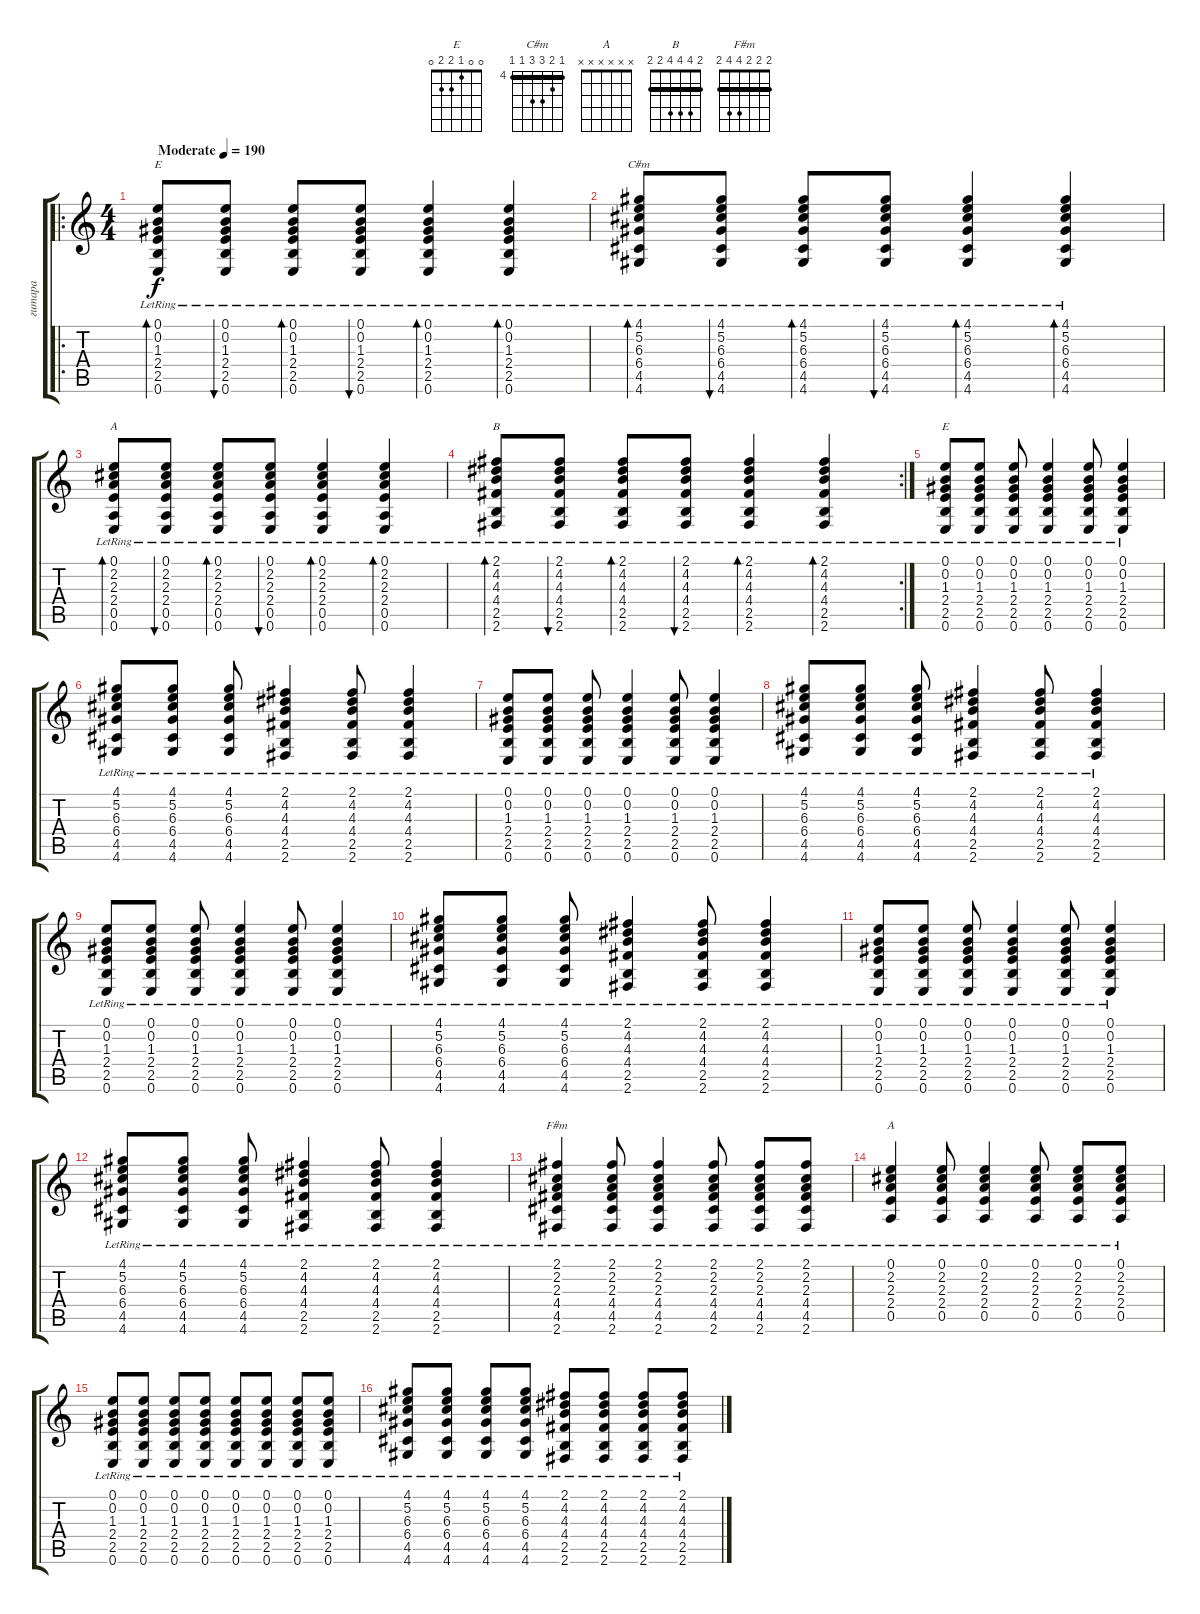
\track ("гитара" "гитара") {instrument acousticguitarnylon}
\staff {score tabs}
\tuning (E4 B3 G3 D3 A2 E2) {hide}
\chord ("E" x x x x x x)
\chord ("C#m" 4 5 6 6 4 4) {firstfret 4 barre 4}
\chord ("A" 0 2 2 2 0 0)
\chord ("B" 2 4 4 4 2 2) {barre 2}
\chord ("E" 0 0 1 2 2 0)
\chord ("F#m" 2 2 2 4 4 2) {barre 2}
\chord ("A" x x x x x x)
\ro
\ts (4 4)
\tempo (190 "Moderate")
\clef g2
\ks c
(0.1{lr} 0.2{lr} 1.3{lr} 2.4{lr} 2.5{lr} 0.6{lr}).8{bd 60 ch "E" dy f instrument acousticguitarnylon} (0.1{lr} 0.2{lr} 1.3{lr} 2.4{lr} 2.5{lr} 0.6{lr}).8{bu 60} (0.1{lr} 0.2{lr} 1.3{lr} 2.4{lr} 2.5{lr} 0.6{lr}).8{bd 60} (0.1{lr} 0.2{lr} 1.3{lr} 2.4{lr} 2.5{lr} 0.6{lr}).8{bu 60} (0.1{lr} 0.2{lr} 1.3{lr} 2.4{lr} 2.5{lr} 0.6{lr}).4{bd 60} (0.1{lr} 0.2{lr} 1.3{lr} 2.4{lr} 2.5{lr} 0.6{lr}).4{bd 60} |
(4.1{lr} 5.2{lr} 6.3{lr} 6.4{lr} 4.5{lr} 4.6{lr}).8{bd 60 ch "C#m"} (4.1{lr} 5.2{lr} 6.3{lr} 6.4{lr} 4.5{lr} 4.6{lr}).8{bu 60} (4.1{lr} 5.2{lr} 6.3{lr} 6.4{lr} 4.5{lr} 4.6{lr}).8{bd 60} (4.1{lr} 5.2{lr} 6.3{lr} 6.4{lr} 4.5{lr} 4.6{lr}).8{bu 60} (4.1{lr} 5.2{lr} 6.3{lr} 6.4{lr} 4.5{lr} 4.6{lr}).4{bd 60} (4.1{lr} 5.2{lr} 6.3{lr} 6.4{lr} 4.5{lr} 4.6{lr}).4{bd 60} |
(0.1{lr} 2.2{lr} 2.3{lr} 2.4{lr} 0.5{lr} 0.6{lr}).8{bd 60 ch "A"} (0.1{lr} 2.2{lr} 2.3{lr} 2.4{lr} 0.5{lr} 0.6{lr}).8{bu 60} (0.1{lr} 2.2{lr} 2.3{lr} 2.4{lr} 0.5{lr} 0.6{lr}).8{bd 60} (0.1{lr} 2.2{lr} 2.3{lr} 2.4{lr} 0.5{lr} 0.6{lr}).8{bu 60} (0.1{lr} 2.2{lr} 2.3{lr} 2.4{lr} 0.5{lr} 0.6{lr}).4{bd 60} (0.1{lr} 2.2{lr} 2.3{lr} 2.4{lr} 0.5{lr} 0.6{lr}).4{bd 60} |
\rc 2
(2.1{lr} 4.2{lr} 4.3{lr} 4.4{lr} 2.5{lr} 2.6{lr}).8{bd 60 ch "B"} (2.1{lr} 4.2{lr} 4.3{lr} 4.4{lr} 2.5{lr} 2.6{lr}).8{bu 60} (2.1{lr} 4.2{lr} 4.3{lr} 4.4{lr} 2.5{lr} 2.6{lr}).8{bd 60} (2.1{lr} 4.2{lr} 4.3{lr} 4.4{lr} 2.5{lr} 2.6{lr}).8{bu 60} (2.1{lr} 4.2{lr} 4.3{lr} 4.4{lr} 2.5{lr} 2.6{lr}).4{bd 60} (2.1{lr} 4.2{lr} 4.3{lr} 4.4{lr} 2.5{lr} 2.6{lr}).4{bd 60} |
(0.1 0.2 1.3{lr} 2.4{lr} 2.5{lr} 0.6).8{ch "E"} (0.1 0.2 1.3{lr} 2.4{lr} 2.5{lr} 0.6).8 (0.1 0.2 1.3{lr} 2.4{lr} 2.5{lr} 0.6).8 (0.1 0.2 1.3{lr} 2.4{lr} 2.5{lr} 0.6).4 (0.1 0.2 1.3{lr} 2.4{lr} 2.5{lr} 0.6).8 (0.1 0.2 1.3{lr} 2.4{lr} 2.5{lr} 0.6).4 |
(4.1 5.2 6.3{lr} 6.4{lr} 4.5{lr} 4.6).8 (4.1 5.2 6.3{lr} 6.4{lr} 4.5{lr} 4.6).8 (4.1 5.2 6.3{lr} 6.4{lr} 4.5{lr} 4.6).8 (2.1 4.2 4.3{lr} 4.4{lr} 2.5{lr} 2.6).4 (2.1 4.2 4.3{lr} 4.4{lr} 2.5{lr} 2.6).8 (2.1 4.2 4.3{lr} 4.4{lr} 2.5{lr} 2.6).4 |
(0.1 0.2 1.3{lr} 2.4{lr} 2.5{lr} 0.6).8 (0.1 0.2 1.3{lr} 2.4{lr} 2.5{lr} 0.6).8 (0.1 0.2 1.3{lr} 2.4{lr} 2.5{lr} 0.6).8 (0.1 0.2 1.3{lr} 2.4{lr} 2.5{lr} 0.6).4 (0.1 0.2 1.3{lr} 2.4{lr} 2.5{lr} 0.6).8 (0.1 0.2 1.3{lr} 2.4{lr} 2.5{lr} 0.6).4 |
(4.1 5.2 6.3{lr} 6.4{lr} 4.5{lr} 4.6).8 (4.1 5.2 6.3{lr} 6.4{lr} 4.5{lr} 4.6).8 (4.1 5.2 6.3{lr} 6.4{lr} 4.5{lr} 4.6).8 (2.1 4.2 4.3{lr} 4.4{lr} 2.5{lr} 2.6).4 (2.1 4.2 4.3{lr} 4.4{lr} 2.5{lr} 2.6).8 (2.1 4.2 4.3{lr} 4.4{lr} 2.5{lr} 2.6).4 |
(0.1 0.2 1.3{lr} 2.4{lr} 2.5{lr} 0.6).8 (0.1 0.2 1.3{lr} 2.4{lr} 2.5{lr} 0.6).8 (0.1 0.2 1.3{lr} 2.4{lr} 2.5{lr} 0.6).8 (0.1 0.2 1.3{lr} 2.4{lr} 2.5{lr} 0.6).4 (0.1 0.2 1.3{lr} 2.4{lr} 2.5{lr} 0.6).8 (0.1 0.2 1.3{lr} 2.4{lr} 2.5{lr} 0.6).4 |
(4.1 5.2 6.3{lr} 6.4{lr} 4.5{lr} 4.6).8 (4.1 5.2 6.3{lr} 6.4{lr} 4.5{lr} 4.6).8 (4.1 5.2 6.3{lr} 6.4{lr} 4.5{lr} 4.6).8 (2.1 4.2 4.3{lr} 4.4{lr} 2.5{lr} 2.6).4 (2.1 4.2 4.3{lr} 4.4{lr} 2.5{lr} 2.6).8 (2.1 4.2 4.3{lr} 4.4{lr} 2.5{lr} 2.6).4 |
(0.1 0.2 1.3{lr} 2.4{lr} 2.5{lr} 0.6).8 (0.1 0.2 1.3{lr} 2.4{lr} 2.5{lr} 0.6).8 (0.1 0.2 1.3{lr} 2.4{lr} 2.5{lr} 0.6).8 (0.1 0.2 1.3{lr} 2.4{lr} 2.5{lr} 0.6).4 (0.1 0.2 1.3{lr} 2.4{lr} 2.5{lr} 0.6).8 (0.1 0.2 1.3{lr} 2.4{lr} 2.5{lr} 0.6).4 |
(4.1 5.2 6.3{lr} 6.4{lr} 4.5{lr} 4.6).8 (4.1 5.2 6.3{lr} 6.4{lr} 4.5{lr} 4.6).8 (4.1 5.2 6.3{lr} 6.4{lr} 4.5{lr} 4.6).8 (2.1 4.2 4.3{lr} 4.4{lr} 2.5{lr} 2.6).4 (2.1 4.2 4.3{lr} 4.4{lr} 2.5{lr} 2.6).8 (2.1 4.2 4.3{lr} 4.4{lr} 2.5{lr} 2.6).4 |
(2.1{lr} 2.2{lr} 2.3{lr} 4.4{lr} 4.5{lr} 2.6).4{ch "F#m"} (2.1{lr} 2.2{lr} 2.3{lr} 4.4{lr} 4.5{lr} 2.6).8 (2.1{lr} 2.2{lr} 2.3{lr} 4.4{lr} 4.5{lr} 2.6).4 (2.1{lr} 2.2{lr} 2.3{lr} 4.4{lr} 4.5{lr} 2.6).8 (2.1{lr} 2.2{lr} 2.3{lr} 4.4{lr} 4.5{lr} 2.6).8 (2.1{lr} 2.2{lr} 2.3{lr} 4.4{lr} 4.5{lr} 2.6).8 |
(0.1{lr} 2.2{lr} 2.3{lr} 2.4{lr} 0.5{lr}).4{ch "A"} (0.1{lr} 2.2{lr} 2.3{lr} 2.4{lr} 0.5{lr}).8 (0.1{lr} 2.2{lr} 2.3{lr} 2.4{lr} 0.5{lr}).4 (0.1{lr} 2.2{lr} 2.3{lr} 2.4{lr} 0.5{lr}).8 (0.1{lr} 2.2{lr} 2.3{lr} 2.4{lr} 0.5{lr}).8 (0.1{lr} 2.2{lr} 2.3{lr} 2.4{lr} 0.5{lr}).8 |
(0.1{lr} 0.2{lr} 1.3{lr} 2.4{lr} 2.5{lr} 0.6).8 (0.1{lr} 0.2{lr} 1.3{lr} 2.4{lr} 2.5{lr} 0.6).8 (0.1{lr} 0.2{lr} 1.3{lr} 2.4{lr} 2.5{lr} 0.6).8 (0.1{lr} 0.2{lr} 1.3{lr} 2.4{lr} 2.5{lr} 0.6).8 (0.1{lr} 0.2{lr} 1.3{lr} 2.4{lr} 2.5{lr} 0.6).8 (0.1{lr} 0.2{lr} 1.3{lr} 2.4{lr} 2.5{lr} 0.6).8 (0.1{lr} 0.2{lr} 1.3{lr} 2.4{lr} 2.5{lr} 0.6).8 (0.1{lr} 0.2{lr} 1.3{lr} 2.4{lr} 2.5{lr} 0.6).8 |
(4.1{lr} 5.2{lr} 6.3{lr} 6.4{lr} 4.5{lr} 4.6).8 (4.1{lr} 5.2{lr} 6.3{lr} 6.4{lr} 4.5{lr} 4.6).8 (4.1{lr} 5.2{lr} 6.3{lr} 6.4{lr} 4.5{lr} 4.6).8 (4.1{lr} 5.2{lr} 6.3{lr} 6.4{lr} 4.5{lr} 4.6).8 (2.1{lr} 4.2{lr} 4.3{lr} 4.4{lr} 2.5{lr} 2.6).8 (2.1{lr} 4.2{lr} 4.3{lr} 4.4{lr} 2.5{lr} 2.6).8 (2.1{lr} 4.2{lr} 4.3{lr} 4.4{lr} 2.5{lr} 2.6).8 (2.1{lr} 4.2{lr} 4.3{lr} 4.4{lr} 2.5{lr} 2.6).8
